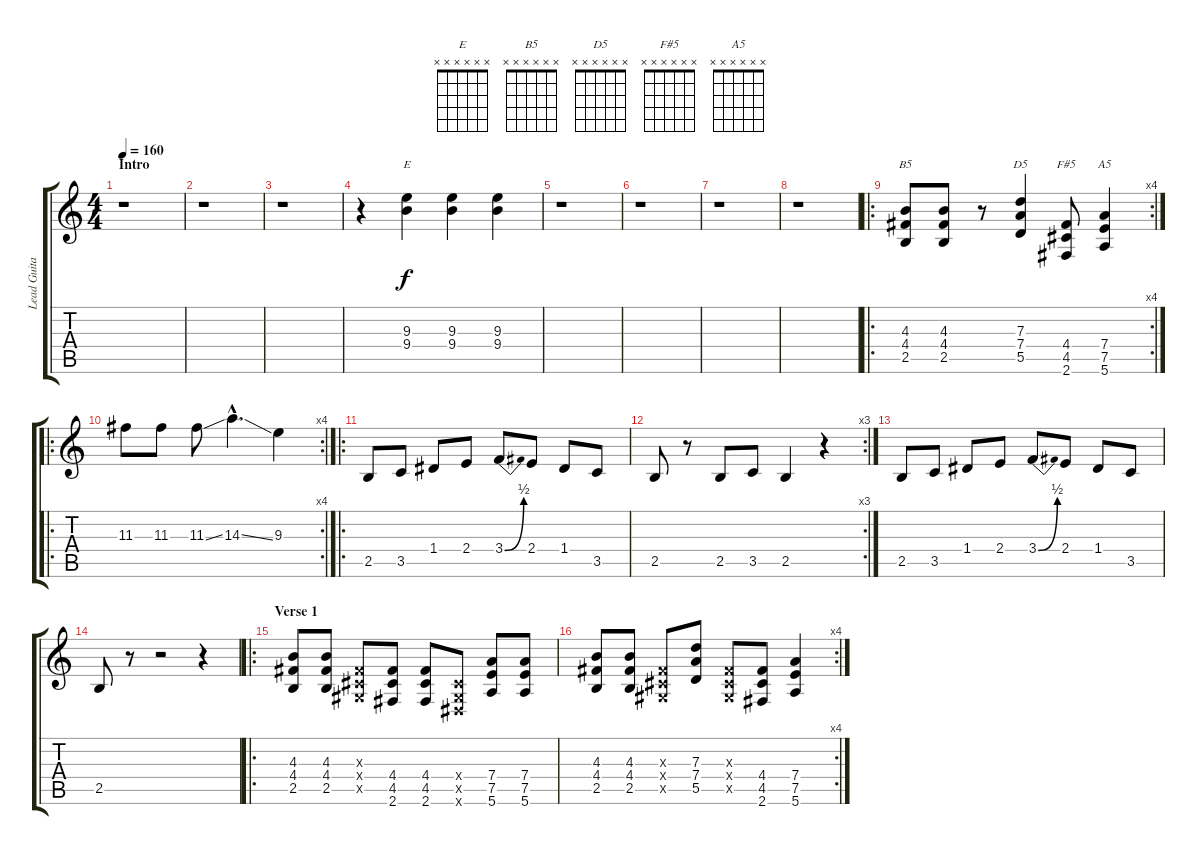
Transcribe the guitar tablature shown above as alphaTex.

\track ("Lead Guitar (Noodles)" "Lead Guita") {instrument distortionguitar}
\staff {score tabs}
\tuning (E4 B3 G3 D3 A2 E2) {hide}
\chord ("E" x x x x x x)
\chord ("B5" x x x x x x)
\chord ("D5" x x x x x x)
\chord ("F#5" x x x x x x)
\chord ("A5" x x x x x x)
\ts (4 4)
\section ("" "Intro")
\tempo 160
\clef g2
\ks c
r.1{dy f instrument distortionguitar} |
r.1 |
r.1 |
r.4 (9.3 9.4).4{ch "E"} (9.3 9.4).4 (9.3 9.4).4 |
r.1 |
r.1 |
r.1 |
r.1 |
\ro
\rc 4
(4.3 4.4 2.5).8{ch "B5"} (4.3 4.4 2.5).8 r.8 (7.3 7.4 5.5).4{ch "D5"} (4.4 4.5 2.6).8{ch "F#5"} (7.4 7.5 5.6).4{ch "A5"} |
\ro
\rc 4
11.3.8 11.3.8 11.3{ss}.8 14.3{ss hac}.4{d} 9.3.4 |
\ro
2.5.8 3.5.8 1.4.8 2.4.8 3.4{be (bend 0 0 60 2)}.8 2.4.8 1.4.8 3.5.8 |
\rc 3
2.5.8 r.8 2.5.8 3.5.8 2.5.4 r.4 |
2.5.8 3.5.8 1.4.8 2.4.8 3.4{be (bend 0 0 60 2)}.8 2.4.8 1.4.8 3.5.8 |
2.5.8 r.8 r.2 r.4 |
\ro
\section ("" "Verse 1")
(4.3 4.4 2.5).8 (4.3 4.4 2.5).8 (-1.3{x} -1.4{x} -1.5{x}).8 (4.4 4.5 2.6).8 (4.4 4.5 2.6).8 (-1.4{x} -1.5{x} -1.6{x}).8 (7.4 7.5 5.6).8 (7.4 7.5 5.6).8 |
\rc 4
(4.3 4.4 2.5).8 (4.3 4.4 2.5).8 (-1.3{x} -1.4{x} -1.5{x}).8 (7.3 7.4 5.5).8 (-1.3{x} -1.4{x} -1.5{x}).8 (4.4 4.5 2.6).8 (7.4 7.5 5.6).4
